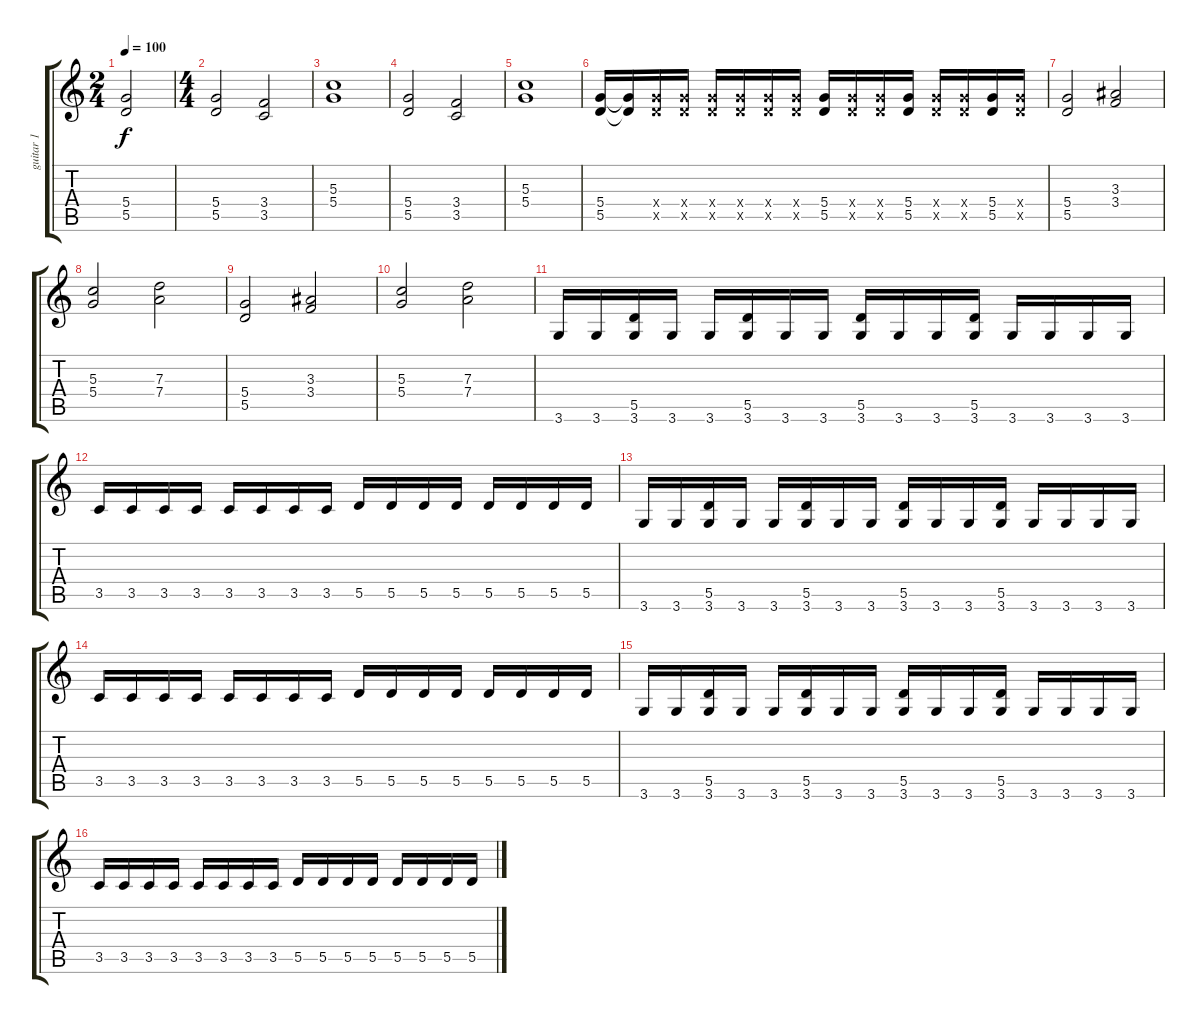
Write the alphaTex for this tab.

\track ("guitar 1" "guitar 1") {instrument distortionguitar}
\staff {score tabs}
\tuning (E4 B3 G3 D3 A2 E2) {hide}
\ts (2 4)
\tempo 100
\clef g2
\ks c
(5.4 5.5).2{dy f} |
\ts (4 4)
(5.4 5.5).2 (3.4 3.5).2 |
(5.3 5.4).1 |
(5.4 5.5).2 (3.4 3.5).2 |
(5.3 5.4).1 |
(5.4 5.5).16 (5.4{t} 5.5{t}).16 (5.4{x} 5.5{x}).16 (5.4{x} 5.5{x}).16 (5.4{x} 5.5{x}).16 (5.4{x} 5.5{x}).16 (5.4{x} 5.5{x}).16 (5.4{x} 5.5{x}).16 (5.4 5.5).16 (5.4{x} 5.5{x}).16 (5.4{x} 5.5{x}).16 (5.4 5.5).16 (5.4{x} 5.5{x}).16 (5.4{x} 5.5{x}).16 (5.4 5.5).16 (5.4{x} 5.5{x}).16 |
(5.4 5.5).2{instrument distortionguitar} (3.3 3.4).2 |
(5.3 5.4).2 (7.3 7.4).2 |
(5.4 5.5).2 (3.3 3.4).2 |
(5.3 5.4).2 (7.3 7.4).2 |
3.6.16 3.6.16 (5.5 3.6).16 3.6.16 3.6.16 (5.5 3.6).16 3.6.16 3.6.16 (5.5 3.6).16 3.6.16 3.6.16 (5.5 3.6).16 3.6.16 3.6.16 3.6.16 3.6.16 |
3.5.16 3.5.16 3.5.16 3.5.16 3.5.16 3.5.16 3.5.16 3.5.16 5.5.16 5.5.16 5.5.16 5.5.16 5.5.16 5.5.16 5.5.16 5.5.16 |
3.6.16 3.6.16 (5.5 3.6).16 3.6.16 3.6.16 (5.5 3.6).16 3.6.16 3.6.16 (5.5 3.6).16 3.6.16 3.6.16 (5.5 3.6).16 3.6.16 3.6.16 3.6.16 3.6.16 |
3.5.16 3.5.16 3.5.16 3.5.16 3.5.16 3.5.16 3.5.16 3.5.16 5.5.16 5.5.16 5.5.16 5.5.16 5.5.16 5.5.16 5.5.16 5.5.16 |
3.6.16 3.6.16 (5.5 3.6).16 3.6.16 3.6.16 (5.5 3.6).16 3.6.16 3.6.16 (5.5 3.6).16 3.6.16 3.6.16 (5.5 3.6).16 3.6.16 3.6.16 3.6.16 3.6.16 |
3.5.16 3.5.16 3.5.16 3.5.16 3.5.16 3.5.16 3.5.16 3.5.16 5.5.16 5.5.16 5.5.16 5.5.16 5.5.16 5.5.16 5.5.16 5.5.16
